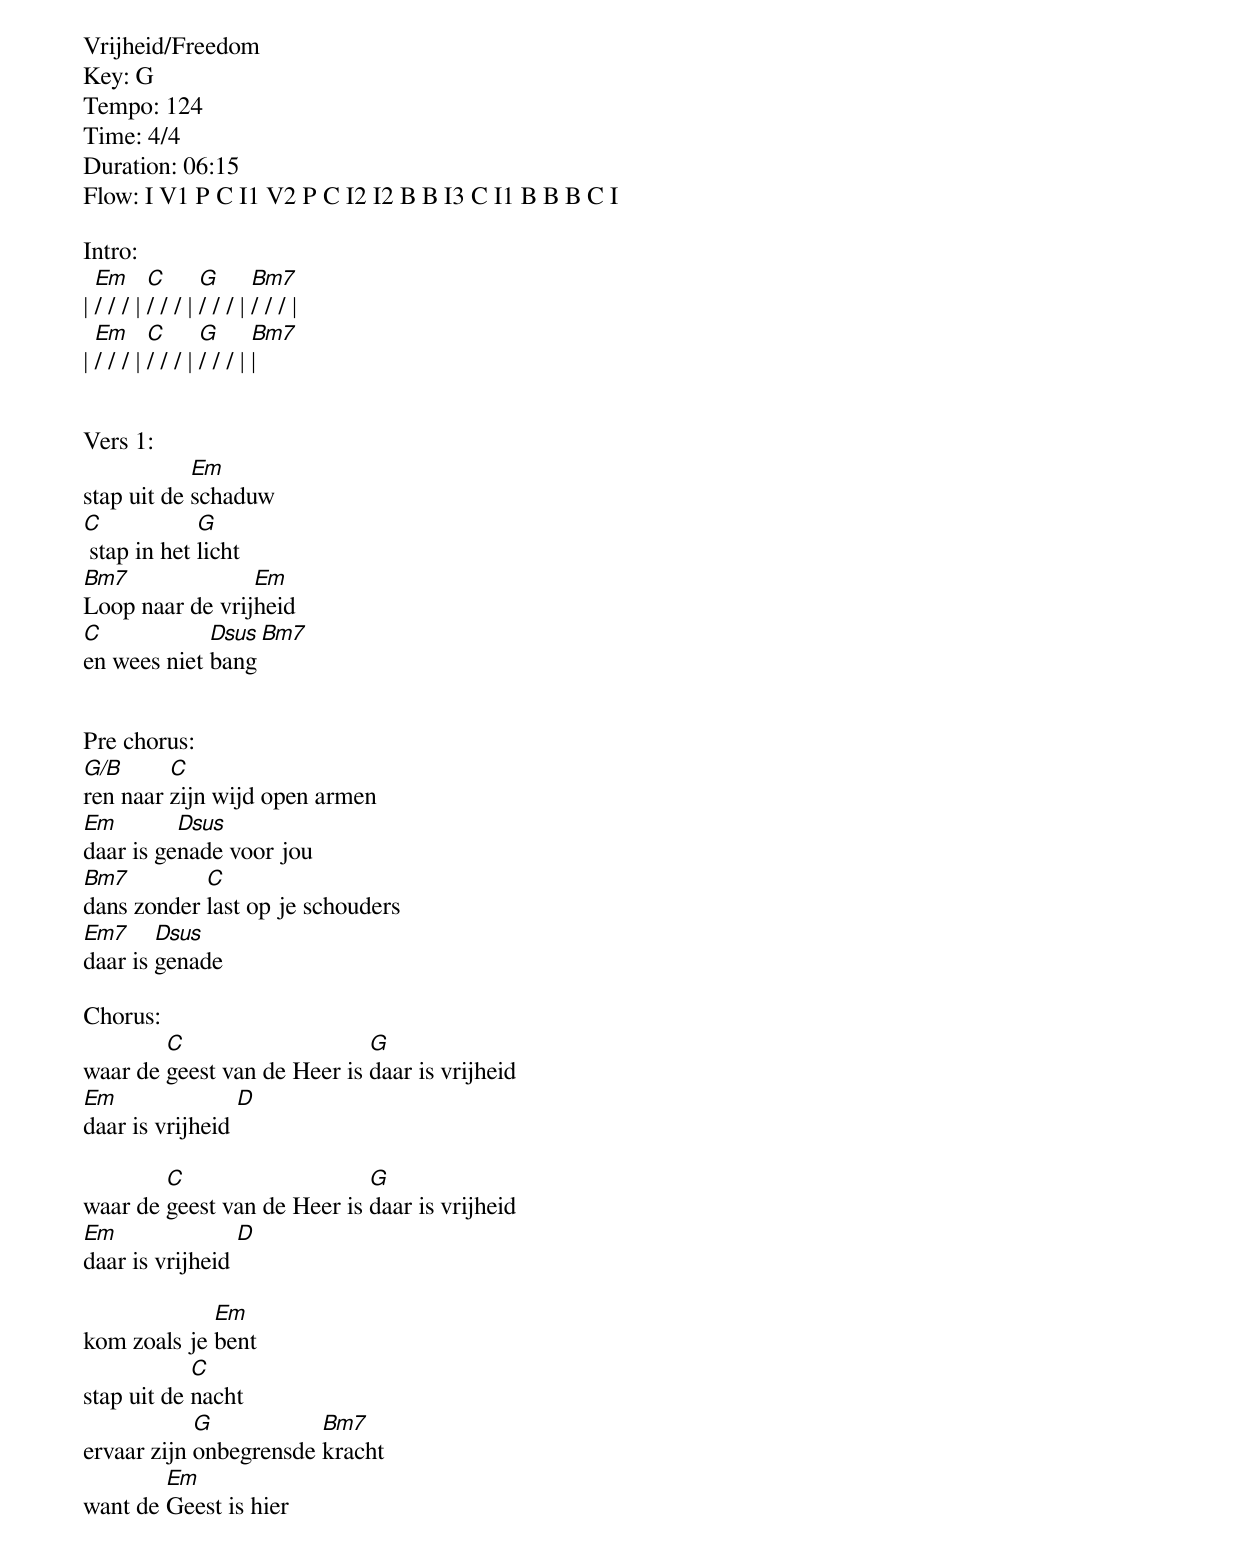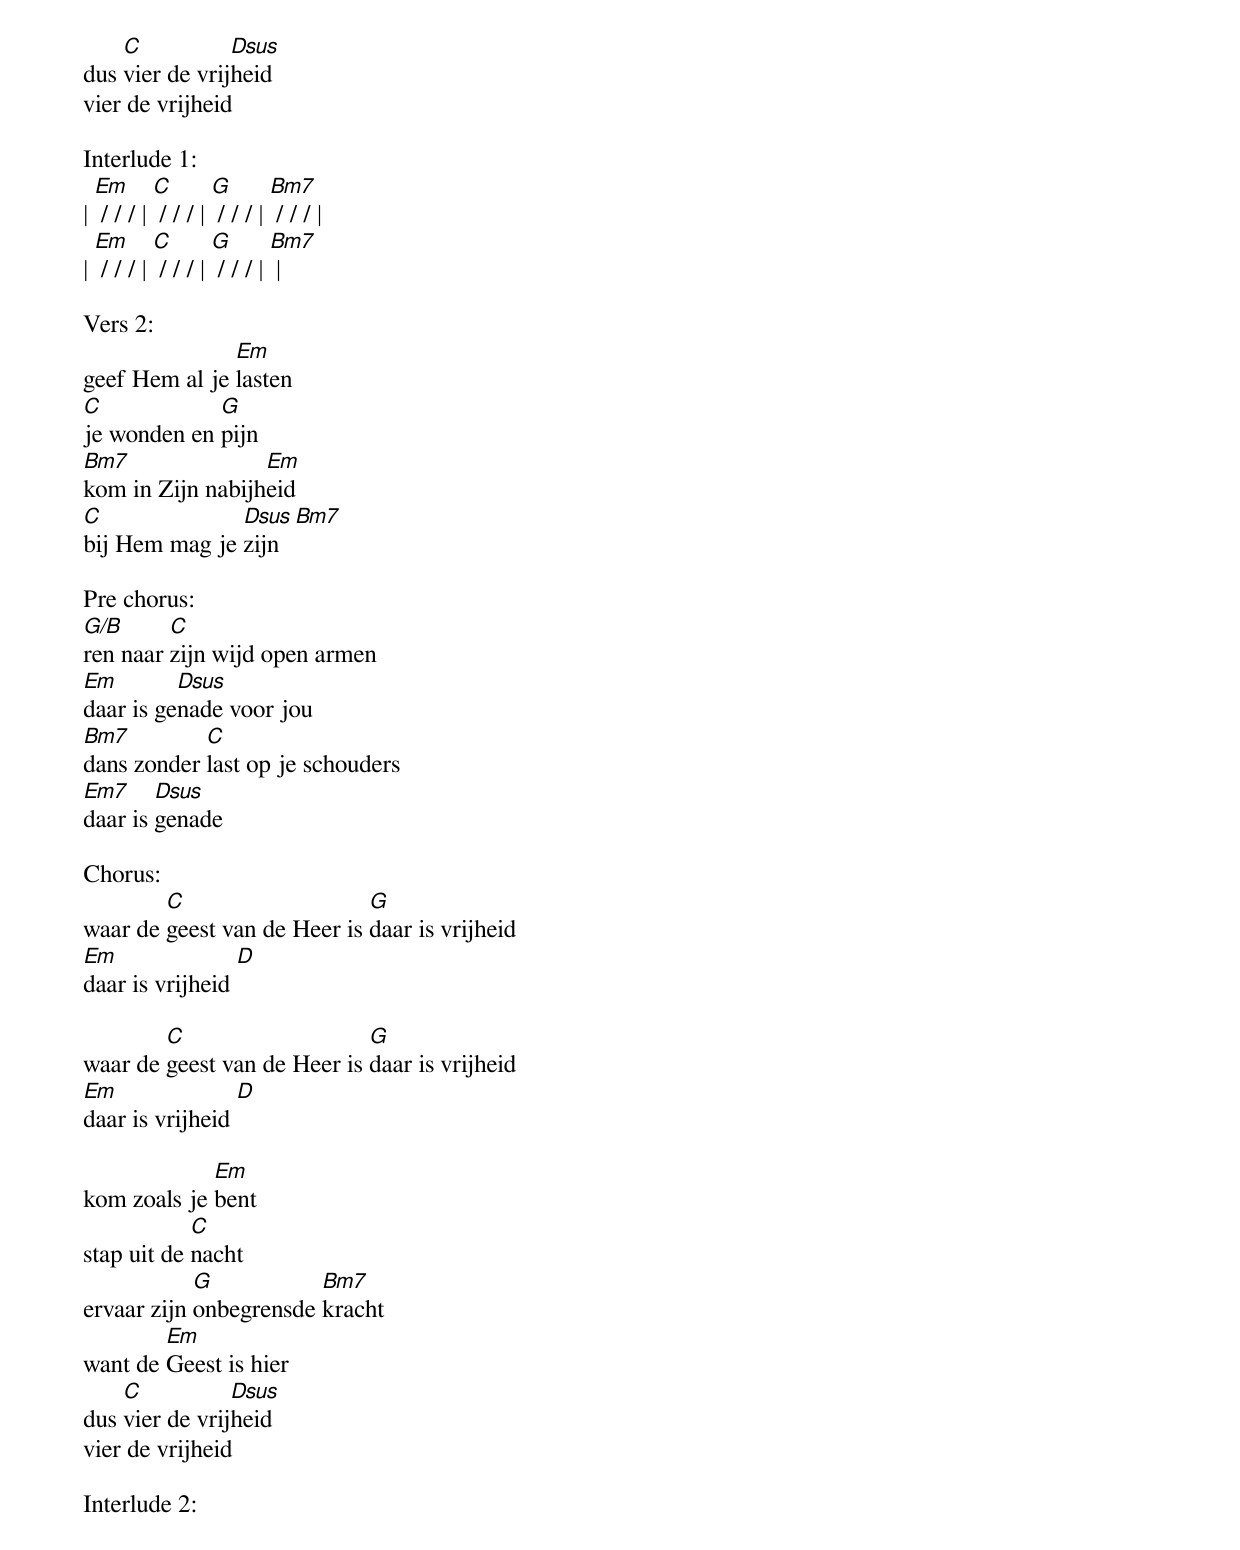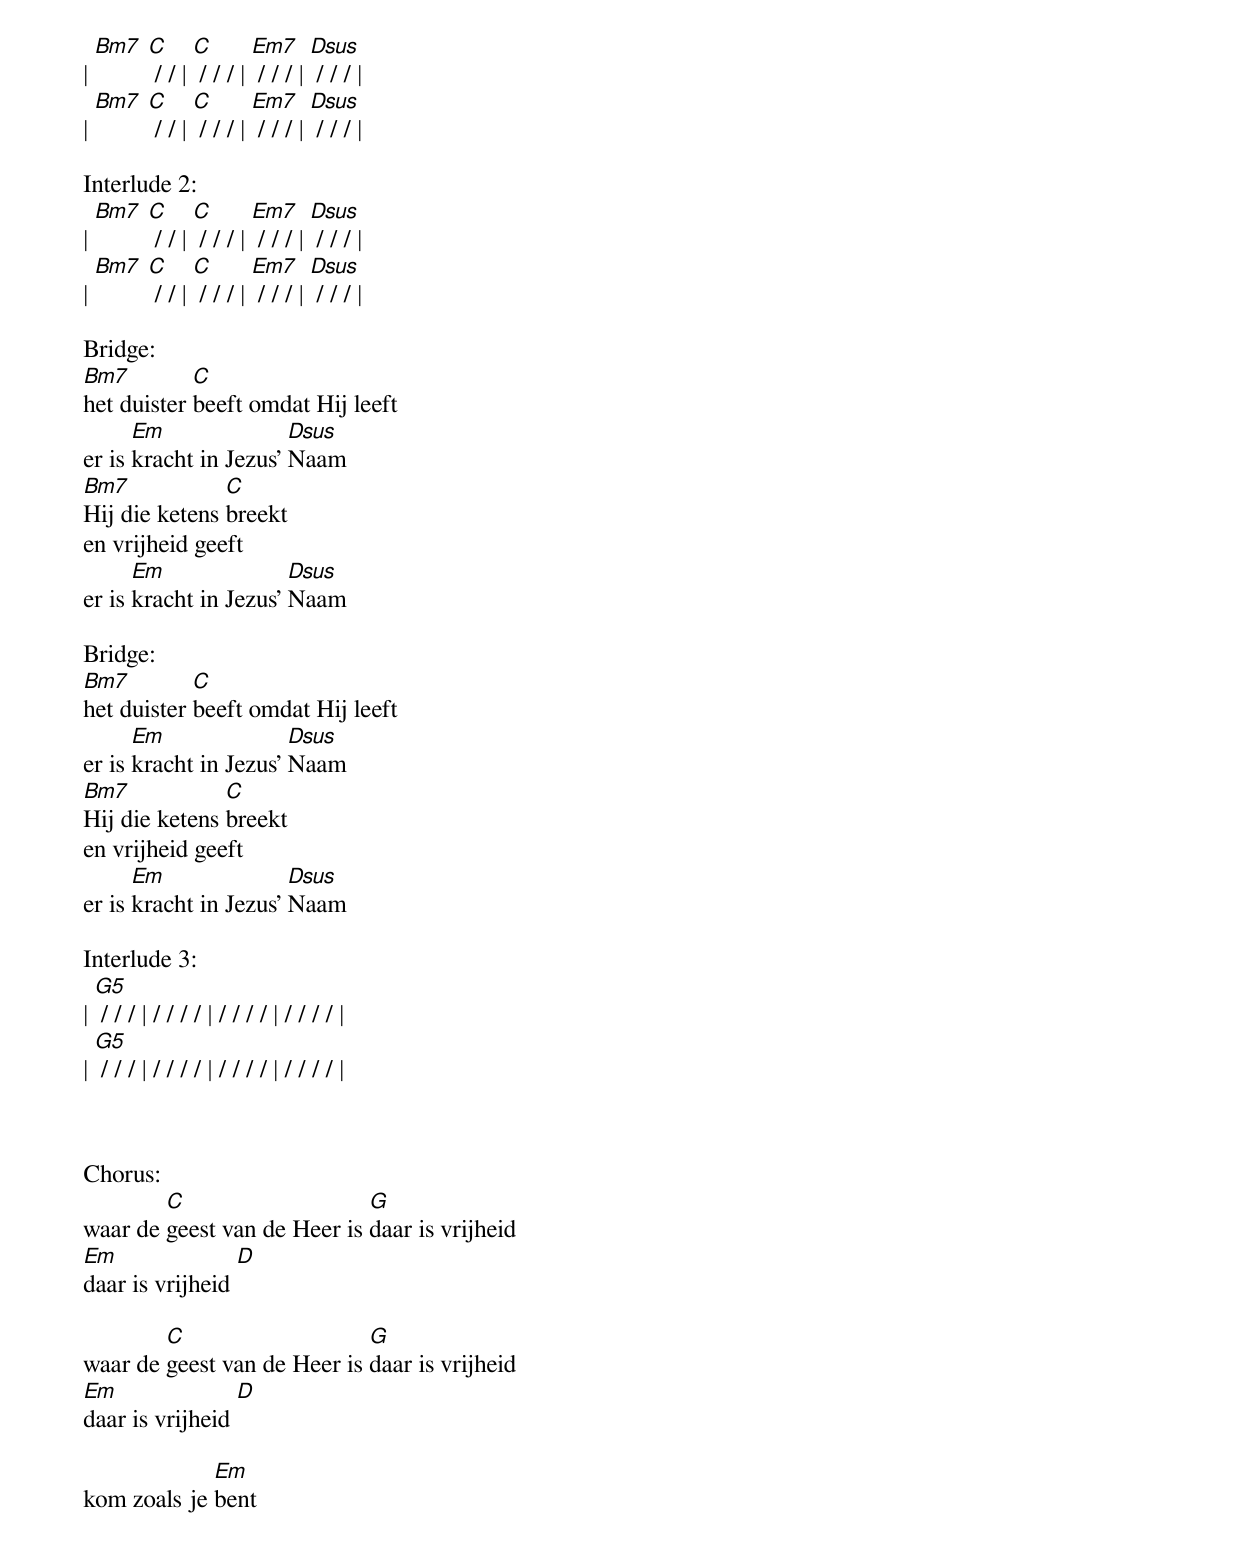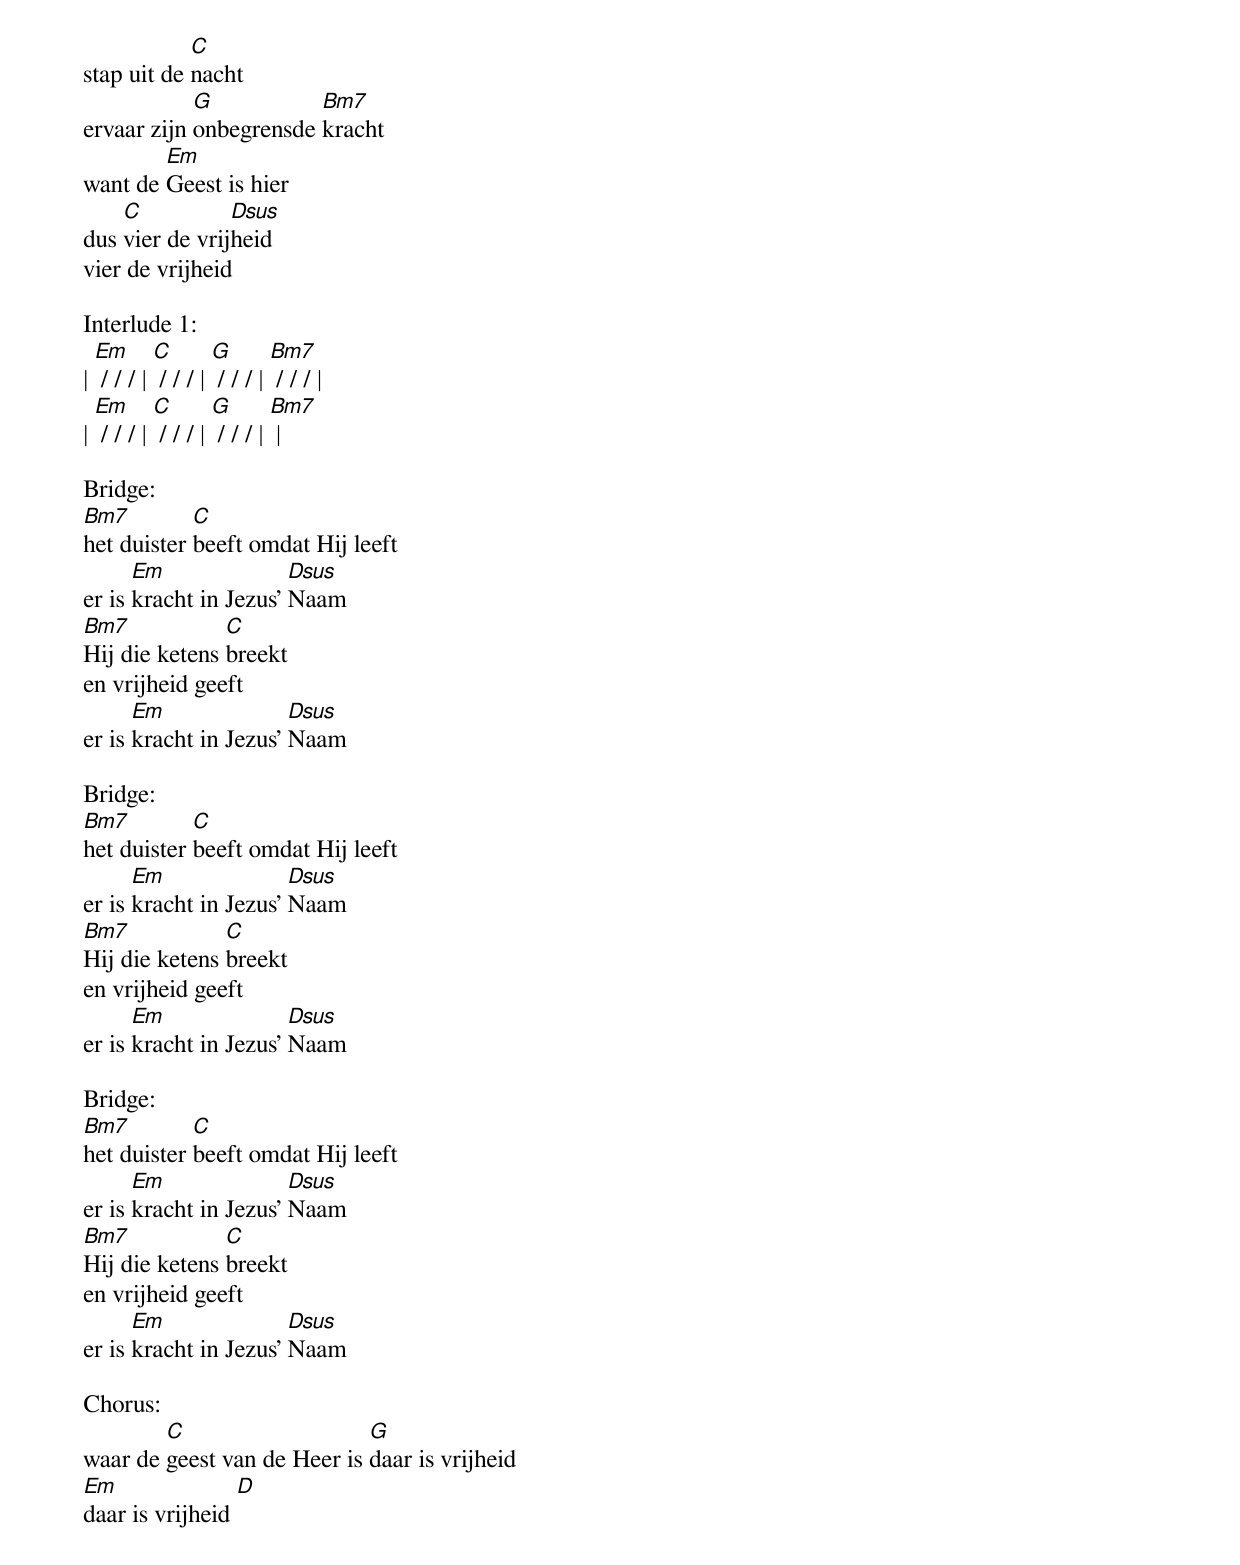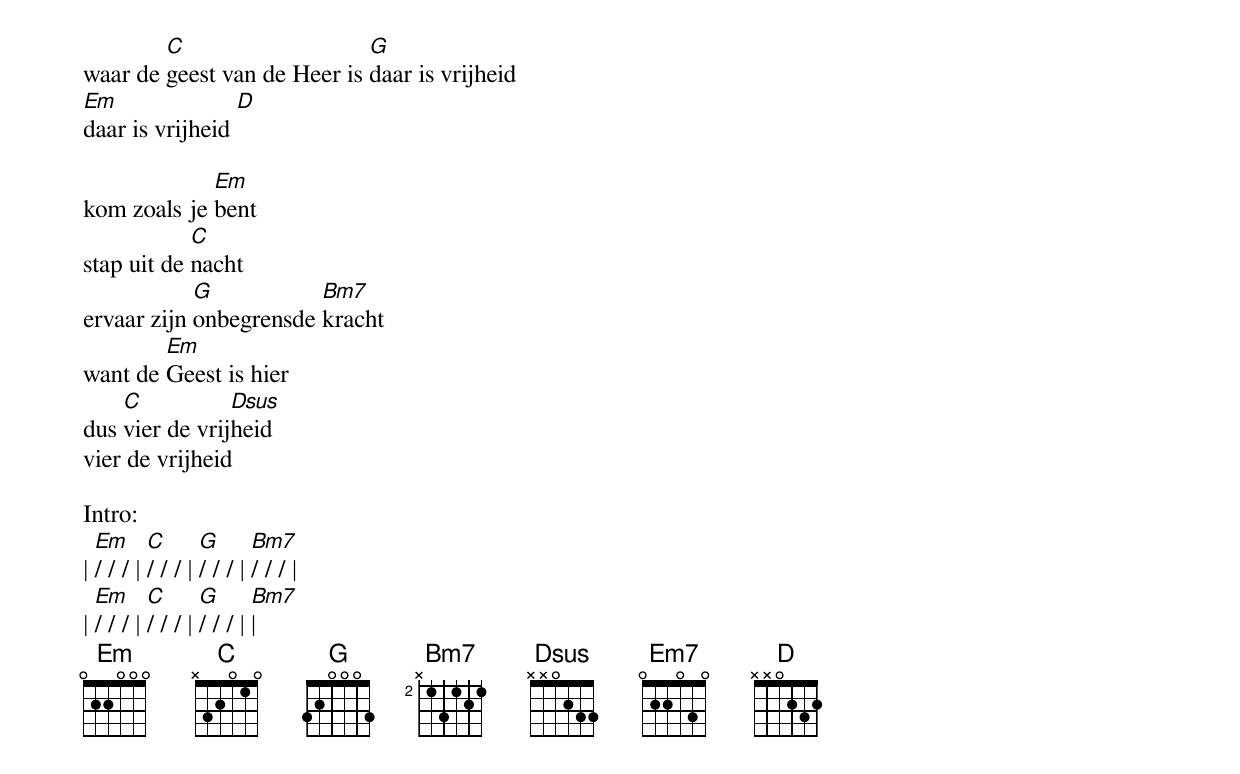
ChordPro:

Vrijheid/Freedom
Key: G
Tempo: 124
Time: 4/4
Duration: 06:15
Flow: I V1 P C I1 V2 P C I2 I2 B B I3 C I1 B B B C I

Intro:
| [Em]/ / / | [C]/ / / | [G]/ / / | [Bm7]/ / / |
| [Em]/ / / | [C]/ / / | [G]/ / / | [Bm7]|


Vers 1:
stap uit de [Em]schaduw
[C] stap in het [G]licht
[Bm7]Loop naar de vrij[Em]heid
[C]en wees niet [Dsus]bang[Bm7]


Pre chorus:
[G/B]ren naar [C]zijn wijd open armen
[Em]daar is ge[Dsus]nade voor jou
[Bm7]dans zonder [C]last op je schouders
[Em7]daar is [Dsus]genade

Chorus:
waar de [C]geest van de Heer is [G]daar is vrijheid
[Em]daar is vrijheid [D]

waar de [C]geest van de Heer is [G]daar is vrijheid
[Em]daar is vrijheid [D]

kom zoals je [Em]bent
stap uit de [C]nacht
ervaar zijn [G]onbegrensde [Bm7]kracht
want de [Em]Geest is hier
dus [C]vier de vrij[Dsus]heid
vier de vrijheid

Interlude 1:
| [Em] / / / | [C] / / / | [G] / / / | [Bm7] / / / |
| [Em] / / / | [C] / / / | [G] / / / | [Bm7] |

Vers 2:
geef Hem al je [Em]lasten
[C]je wonden en [G]pijn
[Bm7]kom in Zijn nabijh[Em]eid
[C]bij Hem mag je [Dsus]zijn[Bm7]

Pre chorus:
[G/B]ren naar [C]zijn wijd open armen
[Em]daar is ge[Dsus]nade voor jou
[Bm7]dans zonder [C]last op je schouders
[Em7]daar is [Dsus]genade

Chorus:
waar de [C]geest van de Heer is [G]daar is vrijheid
[Em]daar is vrijheid [D]

waar de [C]geest van de Heer is [G]daar is vrijheid
[Em]daar is vrijheid [D]

kom zoals je [Em]bent
stap uit de [C]nacht
ervaar zijn [G]onbegrensde [Bm7]kracht
want de [Em]Geest is hier
dus [C]vier de vrij[Dsus]heid
vier de vrijheid

Interlude 2:
| [Bm7] [C] / / | [C] / / / | [Em7] / / / | [Dsus] / / / |
| [Bm7] [C] / / | [C] / / / | [Em7] / / / | [Dsus] / / / |

Interlude 2:
| [Bm7] [C] / / | [C] / / / | [Em7] / / / | [Dsus] / / / |
| [Bm7] [C] / / | [C] / / / | [Em7] / / / | [Dsus] / / / |

Bridge:
[Bm7]het duister [C]beeft omdat Hij leeft
er is [Em]kracht in Jezus’ [Dsus]Naam
[Bm7]Hij die ketens [C]breekt
en vrijheid geeft
er is [Em]kracht in Jezus’ [Dsus]Naam

Bridge:
[Bm7]het duister [C]beeft omdat Hij leeft
er is [Em]kracht in Jezus’ [Dsus]Naam
[Bm7]Hij die ketens [C]breekt
en vrijheid geeft
er is [Em]kracht in Jezus’ [Dsus]Naam

Interlude 3:
| [G5] / / / | / / / / | / / / / | / / / / |
| [G5] / / / | / / / / | / / / / | / / / / |



Chorus:
waar de [C]geest van de Heer is [G]daar is vrijheid
[Em]daar is vrijheid [D]

waar de [C]geest van de Heer is [G]daar is vrijheid
[Em]daar is vrijheid [D]

kom zoals je [Em]bent
stap uit de [C]nacht
ervaar zijn [G]onbegrensde [Bm7]kracht
want de [Em]Geest is hier
dus [C]vier de vrij[Dsus]heid
vier de vrijheid

Interlude 1:
| [Em] / / / | [C] / / / | [G] / / / | [Bm7] / / / |
| [Em] / / / | [C] / / / | [G] / / / | [Bm7] |

Bridge:
[Bm7]het duister [C]beeft omdat Hij leeft
er is [Em]kracht in Jezus’ [Dsus]Naam
[Bm7]Hij die ketens [C]breekt
en vrijheid geeft
er is [Em]kracht in Jezus’ [Dsus]Naam

Bridge:
[Bm7]het duister [C]beeft omdat Hij leeft
er is [Em]kracht in Jezus’ [Dsus]Naam
[Bm7]Hij die ketens [C]breekt
en vrijheid geeft
er is [Em]kracht in Jezus’ [Dsus]Naam

Bridge:
[Bm7]het duister [C]beeft omdat Hij leeft
er is [Em]kracht in Jezus’ [Dsus]Naam
[Bm7]Hij die ketens [C]breekt
en vrijheid geeft
er is [Em]kracht in Jezus’ [Dsus]Naam

Chorus:
waar de [C]geest van de Heer is [G]daar is vrijheid
[Em]daar is vrijheid [D]

waar de [C]geest van de Heer is [G]daar is vrijheid
[Em]daar is vrijheid [D]

kom zoals je [Em]bent
stap uit de [C]nacht
ervaar zijn [G]onbegrensde [Bm7]kracht
want de [Em]Geest is hier
dus [C]vier de vrij[Dsus]heid
vier de vrijheid

Intro:
| [Em]/ / / | [C]/ / / | [G]/ / / | [Bm7]/ / / |
| [Em]/ / / | [C]/ / / | [G]/ / / | [Bm7]|
